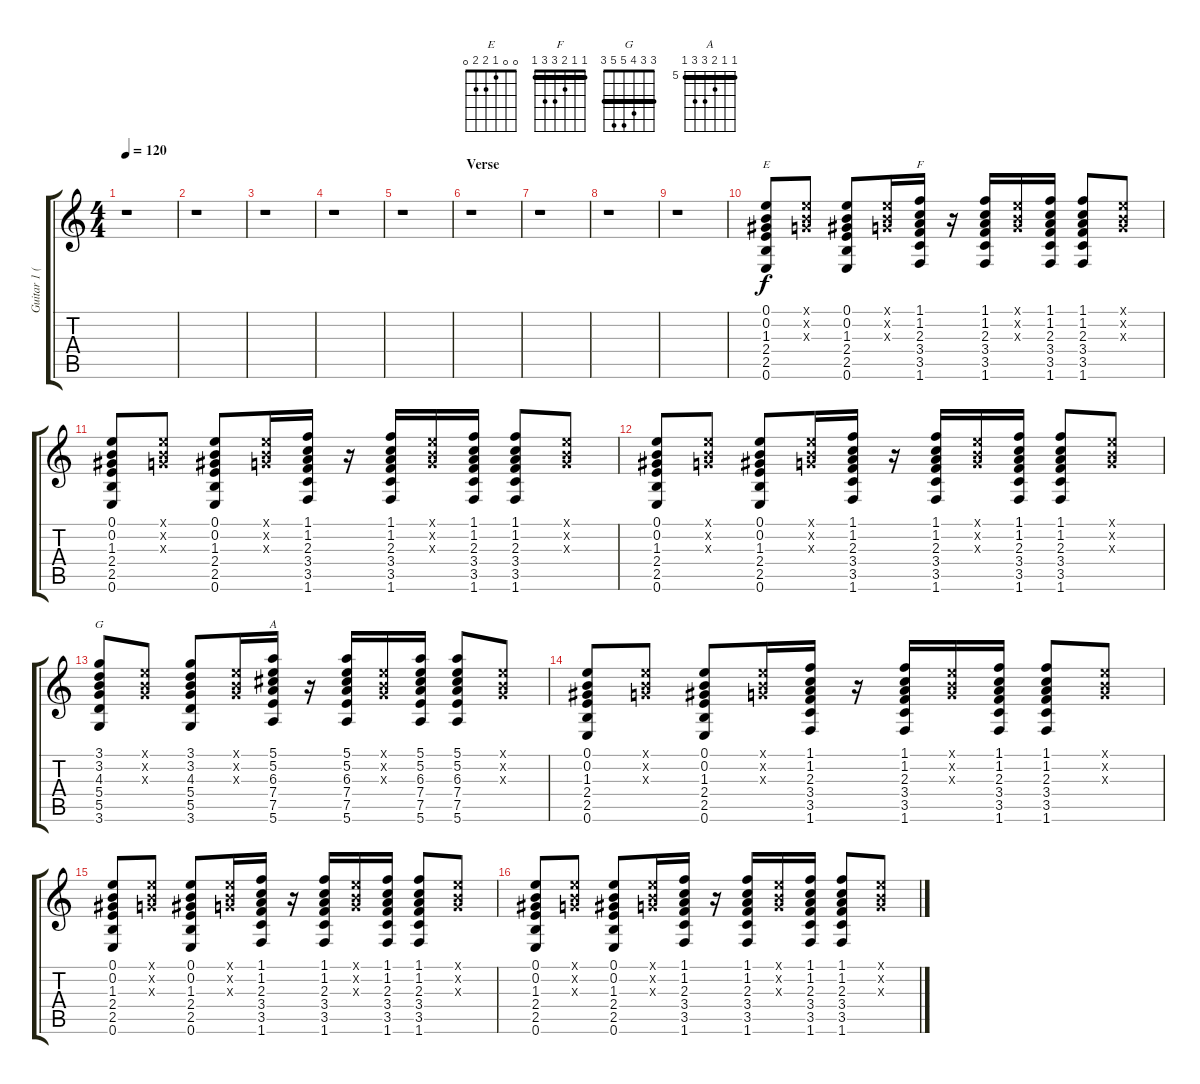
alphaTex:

\track ("Guitar 1 (acoustic steel)" "Guitar 1 (") {instrument acousticguitarsteel}
\staff {score tabs}
\tuning (E4 B3 G3 D3 A2 E2) {hide}
\chord ("E" 0 0 1 2 2 0)
\chord ("F" 1 1 2 3 3 1) {barre 1}
\chord ("G" 3 3 4 5 5 3) {barre 3}
\chord ("A" 5 5 6 7 7 5) {firstfret 5 barre 5}
\ts (4 4)
\tempo 120
\clef g2
\ks c
r.1{dy f instrument acousticguitarsteel} |
r.1 |
r.1 |
r.1 |
r.1 |
\section ("" "Verse")
r.1 |
r.1 |
r.1 |
r.1 |
(0.1 0.2 1.3 2.4 2.5 0.6).8{ch "E"} (0.1{x} 0.2{x} 0.3{x}).8 (0.1 0.2 1.3 2.4 2.5 0.6).8 (0.1{x} 0.2{x} 0.3{x}).16 (1.1 1.2 2.3 3.4 3.5 1.6).16{ch "F"} r.16 (1.1 1.2 2.3 3.4 3.5 1.6).16 (0.1{x} 0.2{x} 0.3{x}).16 (1.1 1.2 2.3 3.4 3.5 1.6).16 (1.1 1.2 2.3 3.4 3.5 1.6).8 (0.1{x} 0.2{x} 0.3{x}).8 |
(0.1 0.2 1.3 2.4 2.5 0.6).8 (0.1{x} 0.2{x} 0.3{x}).8 (0.1 0.2 1.3 2.4 2.5 0.6).8 (0.1{x} 0.2{x} 0.3{x}).16 (1.1 1.2 2.3 3.4 3.5 1.6).16 r.16 (1.1 1.2 2.3 3.4 3.5 1.6).16 (0.1{x} 0.2{x} 0.3{x}).16 (1.1 1.2 2.3 3.4 3.5 1.6).16 (1.1 1.2 2.3 3.4 3.5 1.6).8 (0.1{x} 0.2{x} 0.3{x}).8 |
(0.1 0.2 1.3 2.4 2.5 0.6).8 (0.1{x} 0.2{x} 0.3{x}).8 (0.1 0.2 1.3 2.4 2.5 0.6).8 (0.1{x} 0.2{x} 0.3{x}).16 (1.1 1.2 2.3 3.4 3.5 1.6).16 r.16 (1.1 1.2 2.3 3.4 3.5 1.6).16 (0.1{x} 0.2{x} 0.3{x}).16 (1.1 1.2 2.3 3.4 3.5 1.6).16 (1.1 1.2 2.3 3.4 3.5 1.6).8 (0.1{x} 0.2{x} 0.3{x}).8 |
(3.1 3.2 4.3 5.4 5.5 3.6).8{ch "G"} (0.1{x} 0.2{x} 0.3{x}).8 (3.1 3.2 4.3 5.4 5.5 3.6).8 (0.1{x} 0.2{x} 0.3{x}).16 (5.1 5.2 6.3 7.4 7.5 5.6).16{ch "A"} r.16 (5.1 5.2 6.3 7.4 7.5 5.6).16 (0.1{x} 0.2{x} 0.3{x}).16 (5.1 5.2 6.3 7.4 7.5 5.6).16 (5.1 5.2 6.3 7.4 7.5 5.6).8 (0.1{x} 0.2{x} 0.3{x}).8 |
(0.1 0.2 1.3 2.4 2.5 0.6).8 (0.1{x} 0.2{x} 0.3{x}).8 (0.1 0.2 1.3 2.4 2.5 0.6).8 (0.1{x} 0.2{x} 0.3{x}).16 (1.1 1.2 2.3 3.4 3.5 1.6).16 r.16 (1.1 1.2 2.3 3.4 3.5 1.6).16 (0.1{x} 0.2{x} 0.3{x}).16 (1.1 1.2 2.3 3.4 3.5 1.6).16 (1.1 1.2 2.3 3.4 3.5 1.6).8 (0.1{x} 0.2{x} 0.3{x}).8 |
(0.1 0.2 1.3 2.4 2.5 0.6).8 (0.1{x} 0.2{x} 0.3{x}).8 (0.1 0.2 1.3 2.4 2.5 0.6).8 (0.1{x} 0.2{x} 0.3{x}).16 (1.1 1.2 2.3 3.4 3.5 1.6).16 r.16 (1.1 1.2 2.3 3.4 3.5 1.6).16 (0.1{x} 0.2{x} 0.3{x}).16 (1.1 1.2 2.3 3.4 3.5 1.6).16 (1.1 1.2 2.3 3.4 3.5 1.6).8 (0.1{x} 0.2{x} 0.3{x}).8 |
(0.1 0.2 1.3 2.4 2.5 0.6).8 (0.1{x} 0.2{x} 0.3{x}).8 (0.1 0.2 1.3 2.4 2.5 0.6).8 (0.1{x} 0.2{x} 0.3{x}).16 (1.1 1.2 2.3 3.4 3.5 1.6).16 r.16 (1.1 1.2 2.3 3.4 3.5 1.6).16 (0.1{x} 0.2{x} 0.3{x}).16 (1.1 1.2 2.3 3.4 3.5 1.6).16 (1.1 1.2 2.3 3.4 3.5 1.6).8 (0.1{x} 0.2{x} 0.3{x}).8
